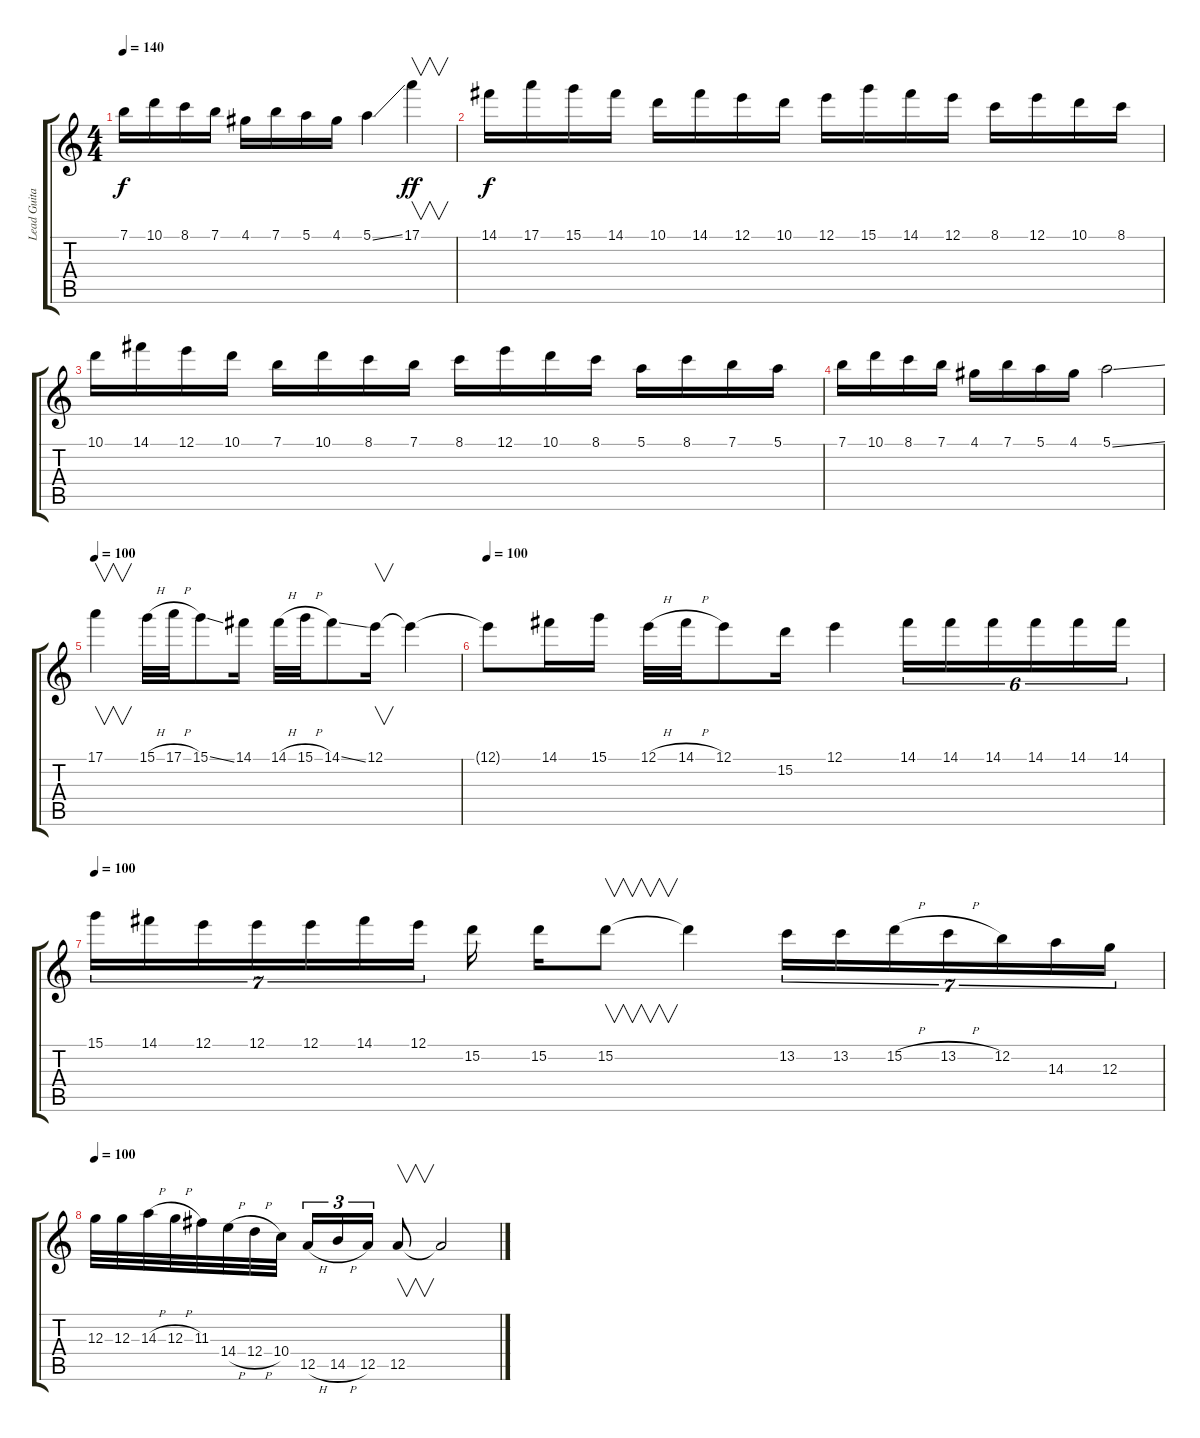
\track ("Lead Guitar" "Lead Guita") {instrument overdrivenguitar}
\staff {score tabs}
\tuning (E4 B3 G3 D3 A2 E2) {hide}
\ts (4 4)
\tempo 140
\clef g2
\ks c
7.1.16{dy f} 10.1.16 8.1.16 7.1.16 4.1.16 7.1.16 5.1.16 4.1.16 5.1{ss}.4 17.1.4{v dy ff} |
14.1.16{dy f} 17.1.16 15.1.16 14.1.16 10.1.16 14.1.16 12.1.16 10.1.16 12.1.16 15.1.16 14.1.16 12.1.16 8.1.16 12.1.16 10.1.16 8.1.16 |
10.1.16 14.1.16 12.1.16 10.1.16 7.1.16 10.1.16 8.1.16 7.1.16 8.1.16 12.1.16 10.1.16 8.1.16 5.1.16 8.1.16 7.1.16 5.1.16 |
7.1.16 10.1.16 8.1.16 7.1.16 4.1.16 7.1.16 5.1.16 4.1.16 5.1{ss}.2 |
\tempo 100
17.1.4{v} 15.1{h}.32 17.1{h}.32 15.1{ss}.8 14.1.16 14.1{h}.32 15.1{h}.32 14.1{ss}.8 12.1.16{v} 12.1{t}.4 |
\tempo 100
12.1{t}.8 14.1.16 15.1.16 12.1{h}.32 14.1{h}.32 12.1.8 15.2.16 12.1.4 14.1.16{tu (6 4)} 14.1.16{tu (6 4)} 14.1.16{tu (6 4)} 14.1.16{tu (6 4)} 14.1.16{tu (6 4)} 14.1.16{tu (6 4)} |
\tempo 100
15.1.16{tu (7 4)} 14.1.16{tu (7 4)} 12.1.16{tu (7 4)} 12.1.16{tu (7 4)} 12.1.16{tu (7 4)} 14.1.16{tu (7 4)} 12.1.16{tu (7 4)} 15.2.16 15.2.16 15.2.8{v} 15.2{t}.4 13.2.16{tu (7 4)} 13.2.16{tu (7 4)} 15.2{h}.16{tu (7 4)} 13.2{h}.16{tu (7 4)} 12.2.16{tu (7 4)} 14.3.16{tu (7 4)} 12.3.16{tu (7 4)} |
\tempo 100
12.3.32 12.3.32 14.3{h}.32 12.3{h}.32 11.3.32 14.4{h}.32 12.4{h}.32 10.4.32 12.5{h}.16{tu (3 2)} 14.5{h}.16{tu (3 2)} 12.5.16{tu (3 2)} 12.5.8{v} 12.5{t}.2
